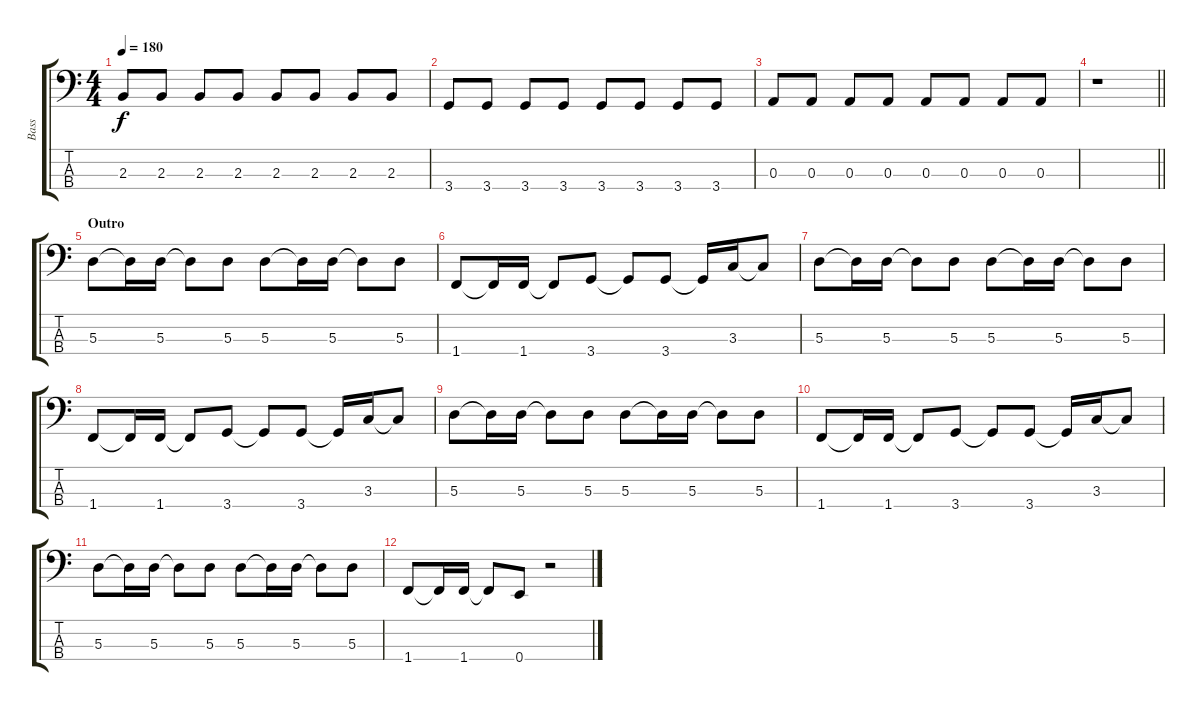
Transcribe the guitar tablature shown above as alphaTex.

\track ("Bass" "Bass") {instrument electricbassfinger}
\staff {score tabs}
\tuning (G2 D2 A1 E1) {hide}
\ts (4 4)
\tempo 180
\clef f4
\ks c
2.3.8{dy f} 2.3.8 2.3.8 2.3.8 2.3.8 2.3.8 2.3.8 2.3.8 |
3.4.8 3.4.8 3.4.8 3.4.8 3.4.8 3.4.8 3.4.8 3.4.8 |
0.3.8 0.3.8 0.3.8 0.3.8 0.3.8 0.3.8 0.3.8 0.3.8 |
\barLineRight lightlight
r.1 |
\section ("" "Outro")
5.3.8 5.3{t}.16 5.3.16 5.3{t}.8 5.3.8 5.3.8 5.3{t}.16 5.3.16 5.3{t}.8 5.3.8 |
1.4.8 1.4{t}.16 1.4.16 1.4{t}.8 3.4.8 3.4{t}.8 3.4.8 3.4{t}.16 3.3.16 3.3{t}.8 |
5.3.8 5.3{t}.16 5.3.16 5.3{t}.8 5.3.8 5.3.8 5.3{t}.16 5.3.16 5.3{t}.8 5.3.8 |
1.4.8 1.4{t}.16 1.4.16 1.4{t}.8 3.4.8 3.4{t}.8 3.4.8 3.4{t}.16 3.3.16 3.3{t}.8 |
5.3.8 5.3{t}.16 5.3.16 5.3{t}.8 5.3.8 5.3.8 5.3{t}.16 5.3.16 5.3{t}.8 5.3.8 |
1.4.8 1.4{t}.16 1.4.16 1.4{t}.8 3.4.8 3.4{t}.8 3.4.8 3.4{t}.16 3.3.16 3.3{t}.8 |
5.3.8 5.3{t}.16 5.3.16 5.3{t}.8 5.3.8 5.3.8 5.3{t}.16 5.3.16 5.3{t}.8 5.3.8 |
1.4.8 1.4{t}.16 1.4.16 1.4{t}.8 0.4.8 r.2
